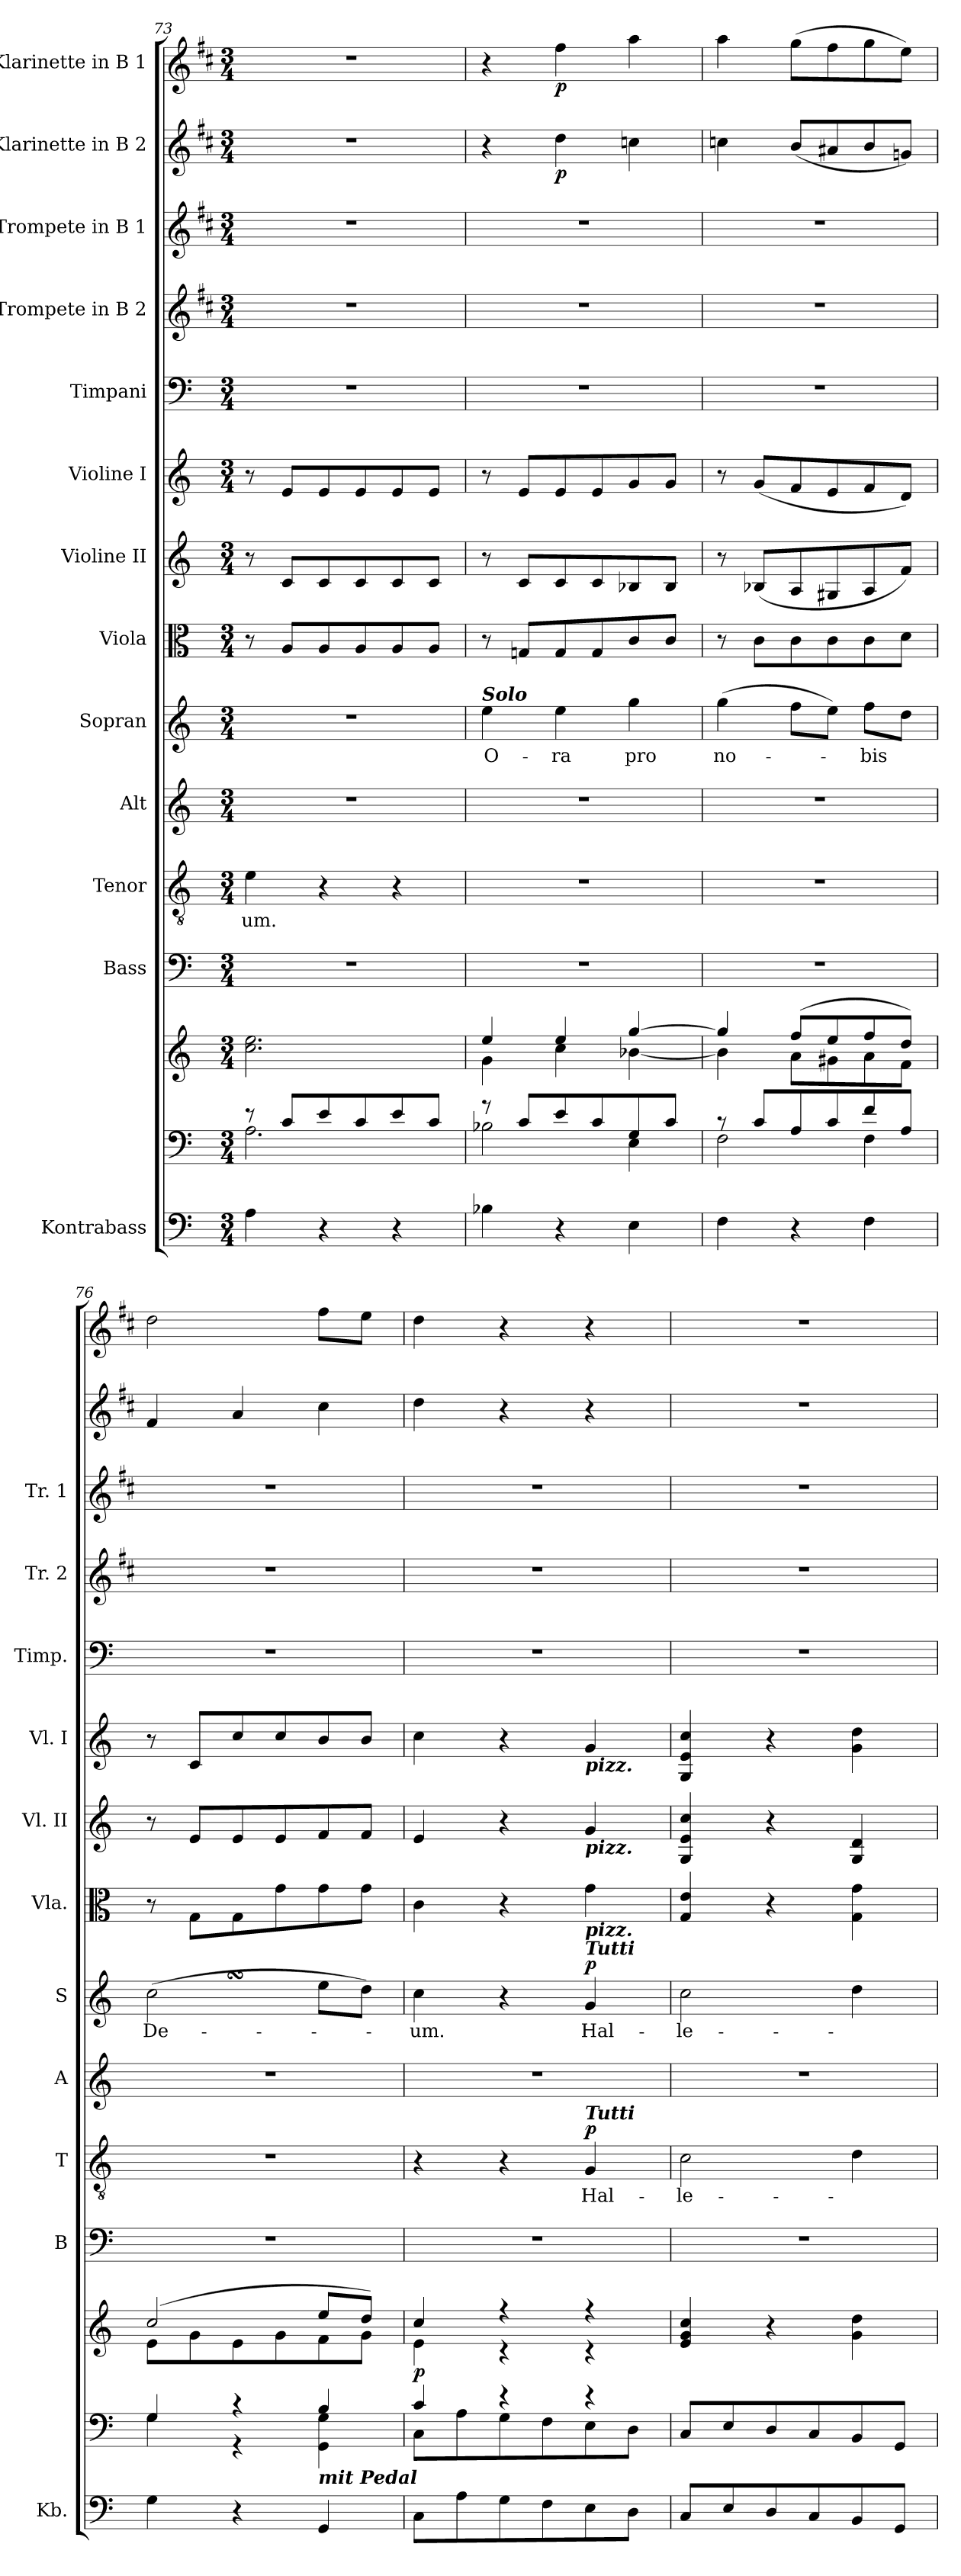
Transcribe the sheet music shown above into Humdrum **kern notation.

**kern	**kern	**kern	**dynam	**kern	**kern	**text	**dynam	**kern	**kern	**text	**dynam	**kern	**kern	**kern	**kern	**kern	**kern	**kern	**dynam	**kern	**dynam
*part14	*part13	*part13	*part13	*part12	*part11	*part11	*part11	*part10	*part9	*part9	*part9	*part8	*part7	*part6	*part5	*part4	*part3	*part2	*part2	*part1	*part1
*staff15	*staff14	*staff13	*staff13/14	*staff12	*staff11	*staff11	*staff11	*staff10	*staff9	*staff9	*staff9	*staff8	*staff7	*staff6	*staff5	*staff4	*staff3	*staff2	*staff2	*staff1	*staff1
*I"Kontrabass	*	*	*	*I"Bass	*I"Tenor	*	*	*I"Alt	*I"Sopran	*	*	*I"Viola	*I"Violine II	*I"Violine I	*I"Timpani	*I"Trompete in B 2	*I"Trompete in B 1	*I"Klarinette in B 2	*	*I"Klarinette in B 1	*
*I'Kb.	*	*	*	*I'B	*I'T	*	*	*I'A	*I'S	*	*	*I'Vla.	*I'Vl. II	*I'Vl. I	*I'Timp.	*I'Tr. 2	*I'Tr. 1	*	*	*	*
*clefF4	*clefF4	*clefG2	*	*clefF4	*clefGv2	*	*	*clefG2	*clefG2	*	*	*clefC3	*clefG2	*clefG2	*clefF4	*clefG2	*clefG2	*clefG2	*	*clefG2	*
*ITrd7c12	*	*	*	*	*	*	*	*	*	*	*	*	*	*	*	*ITrd1c2	*ITrd1c2	*ITrd1c2	*	*ITrd1c2	*
*k[]	*k[]	*k[]	*	*k[]	*k[]	*	*	*k[]	*k[]	*	*	*k[]	*k[]	*k[]	*k[]	*k[]	*k[]	*k[]	*	*k[]	*
*C:	*C:	*C:	*	*C:	*C:	*	*	*C:	*C:	*	*	*C:	*C:	*C:	*C:	*C:	*C:	*C:	*	*C:	*
*M3/4	*M3/4	*M3/4	*	*M3/4	*M3/4	*	*	*M3/4	*M3/4	*	*	*M3/4	*M3/4	*M3/4	*M3/4	*M3/4	*M3/4	*M3/4	*	*M3/4	*
=73	=73	=73	=73	=73	=73	=73	=73	=73	=73	=73	=73	=73	=73	=73	=73	=73	=73	=73	=73	=73	=73
*	*^	*	*	*	*	*	*	*	*	*	*	*	*	*	*	*	*	*	*	*	*
!	!	!	!	!	!	!	!LO:LY:b	!	!	!	!	!	!	!	!	!	!	!	!	!	!	!
4AA\	8re	2.A\	2.cc\ 2.ee\	.	2.r	4e\	-um.	.	2.r	2.r	.	.	8r	8r	8r	2.r	2.r	2.r	2.r	.	2.r	.
.	8c/L	.	.	.	.	.	.	.	.	.	.	.	8A/L	8c/L	8e/L	.	.	.	.	.	.	.
4r	8e/	.	.	.	.	4r	.	.	.	.	.	.	8A/	8c/	8e/	.	.	.	.	.	.	.
.	8c/	.	.	.	.	.	.	.	.	.	.	.	8A/	8c/	8e/	.	.	.	.	.	.	.
4r	8e/	.	.	.	.	4r	.	.	.	.	.	.	8A/	8c/	8e/	.	.	.	.	.	.	.
.	8c/J	.	.	.	.	.	.	.	.	.	.	.	8A/J	8c/J	8e/J	.	.	.	.	.	.	.
=74	=74	=74	=74	=74	=74	=74	=74	=74	=74	=74	=74	=74	=74	=74	=74	=74	=74	=74	=74	=74	=74	=74
*	*	*	*^	*	*	*	*	*	*	*	*	*	*	*	*	*	*	*	*	*	*	*
!	!	!	!	!	!	!	!	!	!	!	!LO:TX:a:Bi:t=Solo	!	!	!	!	!	!	!	!	!	!	!	!
!	!	!	!	!	!	!	!	!	!	!	!	!LO:LY:b	!	!	!	!	!	!	!	!	!	!	!
4BB-X\	8rf	2B-X\	4ee/	4g\	.	2.r	2.r	.	.	2.r	4ee\	O-	.	8r	8r	8r	2.r	2.r	2.r	4r	.	4r	.
.	8c/L	.	.	.	.	.	.	.	.	.	.	.	.	8Gn/L	8c/L	8e/L	.	.	.	.	.	.	.
!	!	!	!	!	!	!	!	!	!	!	!	!LO:LY:b	!	!	!	!	!	!	!	!	!LO:DY:b	!	!LO:DY:b
4r	8e/	.	4ee/	4cc\	.	.	.	.	.	.	4ee\	-ra	.	8G/	8c/	8e/	.	.	.	4cc\	p	4ee\	p
.	8c/	.	.	.	.	.	.	.	.	.	.	.	.	8G/	8c/	8e/	.	.	.	.	.	.	.
!	!	!	!	!	!	!	!	!	!	!	!	!LO:LY:b	!	!	!	!	!	!	!	!	!	!	!
4EE\	8G/	4E\	[>4gg/	[<4b-X\	.	.	.	.	.	.	4gg\	pro	.	8c/	8B-X/	8g/	.	.	.	4b-X\	.	4gg\	.
.	8c/J	.	.	.	.	.	.	.	.	.	.	.	.	8c/J	8B-/J	8g/J	.	.	.	.	.	.	.
=75	=75	=75	=75	=75	=75	=75	=75	=75	=75	=75	=75	=75	=75	=75	=75	=75	=75	=75	=75	=75	=75	=75	=75
!	!	!	!	!	!	!	!	!	!	!	!	!LO:LY:b	!	!	!	!	!	!	!	!	!	!	!
4FF\	8rc	2F\	4gg/]	4b-\]	.	2.r	2.r	.	.	2.r	(>4gg\	no-	.	8r	8r	8r	2.r	2.r	2.r	4b-X\	.	4gg\	.
.	8c/L	.	.	.	.	.	.	.	.	.	.	.	.	8c\L	(<8B-X/L	(<8g/L	.	.	.	.	.	.	.
4r	8A/	.	(>8ff/L	8a\L	.	.	.	.	.	.	8ff\L	.	.	8c\	8A/	8f/	.	.	.	(<8a/L	.	(>8ff\L	.
.	8c/	.	8ee/	8g#X\	.	.	.	.	.	.	8ee\J)	.	.	8c\	8G#X/	8e/	.	.	.	8g#X/	.	8ee\	.
!	!	!	!	!	!	!	!	!	!	!	!	!LO:LY:b	!	!	!	!	!	!	!	!	!	!	!
4FF\	8f/	4F\	8ff/	8a\	.	.	.	.	.	.	8ff\L	-bis	.	8c\	8A/	8f/	.	.	.	8a/	.	8ff\	.
.	8A/J	.	8dd/J)	8f\J	.	.	.	.	.	.	8dd\J	.	.	8d\J	8f/J)	8d/J)	.	.	.	8fn/J)	.	8dd\J)	.
=76	=76	=76	=76	=76	=76	=76	=76	=76	=76	=76	=76	=76	=76	=76	=76	=76	=76	=76	=76	=76	=76	=76	=76
!	!	!	!	!	!	!	!	!	!	!	!	!LO:LY:b	!	!	!	!	!	!	!	!	!	!	!
4GG\	4G/	4G\	(>2cc/	8e\L	.	2.r	2.r	.	.	2.r	(>2ccSSs\	De-	.	8r	8r	8r	2.r	2.r	2.r	4e/	.	2cc\	.
.	.	.	.	8g\	.	.	.	.	.	.	.	.	.	8G\L	8e/L	8c/L	.	.	.	.	.	.	.
4r	4r	4r	.	8e\	.	.	.	.	.	.	.	.	.	8G\	8e/	8cc/	.	.	.	4g/	.	.	.
.	.	.	.	8g\	.	.	.	.	.	.	.	.	.	8g\	8e/	8cc/	.	.	.	.	.	.	.
!	!LO:TX:b:Bi:t=mit Pedal	!	!	!	!	!	!	!	!	!	!	!	!	!	!	!	!	!	!	!	!	!	!
4GGG/	4B/	4GG\ 4G\	8ee/L	8f\	.	.	.	.	.	.	8ee\L	.	.	8g\	8f/	8b/	.	.	.	4b\	.	8ee\L	.
.	.	.	8dd/J)	8g\J	.	.	.	.	.	.	8dd\J)	.	.	8g\J	8f/J	8b/J	.	.	.	.	.	8dd\J	.
=77	=77	=77	=77	=77	=77	=77	=77	=77	=77	=77	=77	=77	=77	=77	=77	=77	=77	=77	=77	=77	=77	=77	=77
!	!	!	!	!	!LO:DY:b	!	!	!	!	!	!	!LO:LY:b	!	!	!	!	!	!	!	!	!	!	!
8CC\L	4c/	8C\L	4cc/	4e\	p	2.r	4r	.	.	2.r	4cc\	-um.	.	4c\	4e/	4cc\	2.r	2.r	2.r	4cc\	.	4cc\	.
8AA\	.	8A\	.	.	.	.	.	.	.	.	.	.	.	.	.	.	.	.	.	.	.	.	.
8GG\	4re	8G\	4r	4r	.	.	4r	.	.	.	4r	.	.	4r	4r	4r	.	.	.	4r	.	4r	.
8FF\	.	8F\	.	.	.	.	.	.	.	.	.	.	.	.	.	.	.	.	.	.	.	.	.
!	!	!	!	!	!	!	!	!	!	!	!	!	!	!	!	!LO:TX:b:Bi:t=pizz.	!	!	!	!	!	!	!
!	!	!	!	!	!	!	!	!	!	!	!	!	!	!	!LO:TX:b:Bi:t=pizz.	!	!	!	!	!	!	!	!
!	!	!	!	!	!	!	!	!	!	!	!	!	!	!LO:TX:b:Bi:t=pizz.	!	!	!	!	!	!	!	!	!
!	!	!	!	!	!	!	!	!	!	!	!LO:TX:a:Bi:t=Tutti	!	!	!	!	!	!	!	!	!	!	!	!
!	!	!	!	!	!	!	!LO:TX:a:Bi:t=Tutti	!	!	!	!	!	!	!	!	!	!	!	!	!	!	!	!
!	!	!	!	!	!	!	!	!LO:LY:b	!LO:DY:a	!	!	!LO:LY:b	!LO:DY:a	!	!	!	!	!	!	!	!	!	!
8EE\	4re	8E\	4r	4r	.	.	4G/	Hal-	p	.	4g/	Hal-	p	4g\	4g/	4g/	.	.	.	4r	.	4r	.
8DD\J	.	8D\J	.	.	.	.	.	.	.	.	.	.	.	.	.	.	.	.	.	.	.	.	.
*	*	*	*v	*v	*	*	*	*	*	*	*	*	*	*	*	*	*	*	*	*	*	*	*
!!LO:PB:g=z
=78	=78	=78	=78	=78	=78	=78	=78	=78	=78	=78	=78	=78	=78	=78	=78	=78	=78	=78	=78	=78	=78	=78
!	!	!	!	!	!	!	!LO:LY:b	!	!	!	!LO:LY:b	!	!	!	!	!	!	!	!	!	!	!
*	*v	*v	*	*	*	*	*	*	*	*	*	*	*	*	*	*	*	*	*	*	*	*
8CC/L	8C/L	4e/ 4g/ 4cc/	.	2.r	2c\	-le-	.	2.r	2cc\	-le-	.	4G/ 4e/	4G/ 4e/ 4cc/	4G/ 4e/ 4cc/	2.r	2.r	2.r	2.r	.	2.r	.
8EE/	8E/	.	.	.	.	.	.	.	.	.	.	.	.	.	.	.	.	.	.	.	.
8DD/	8D/	4r	.	.	.	.	.	.	.	.	.	4r	4r	4r	.	.	.	.	.	.	.
8CC/	8C/	.	.	.	.	.	.	.	.	.	.	.	.	.	.	.	.	.	.	.	.
8BBB/	8BB/	4g\ 4dd\	.	.	4d\	.	.	.	4dd\	.	.	4G\ 4g\	4G/ 4d/	4g\ 4dd\	.	.	.	.	.	.	.
8GGG/J	8GG/J	.	.	.	.	.	.	.	.	.	.	.	.	.	.	.	.	.	.	.	.
=	=	=	=	=	=	=	=	=	=	=	=	=	=	=	=	=	=	=	=	=	=
*-	*-	*-	*-	*-	*-	*-	*-	*-	*-	*-	*-	*-	*-	*-	*-	*-	*-	*-	*-	*-	*-
